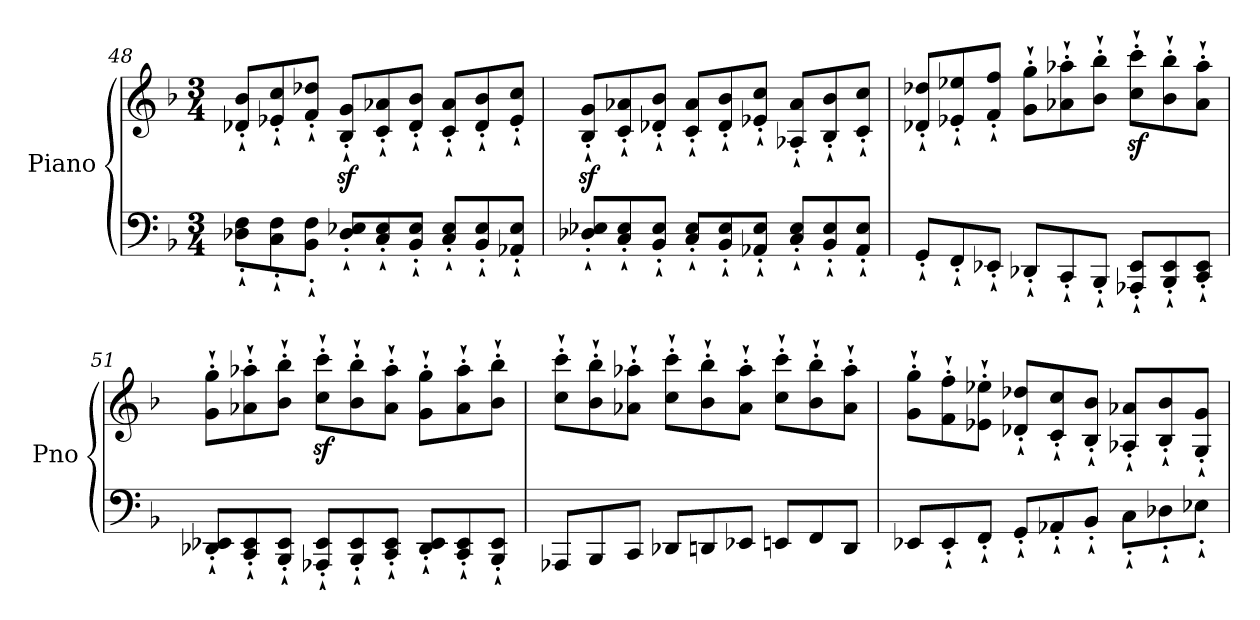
**kern	**kern
*part1	*part1
*staff2	*staff1
*I"Piano	*
*I'Pno	*
*clefF4	*clefG2
*k[b-]	*k[b-]
*M3/4	*M3/4
=48	=48
*^	*
*	*Xtuplet	*Xtuplet
2.ryy	12D-X\'` 12F\'`L	12d-X/'` 12b-/'`L
.	12C\'` 12F\'`	12e-X/'` 12cc/'`
.	12BB-\'` 12F\'`J	12f/'` 12dd-X/'`J
.	12D-/'` 12E-X/'`L	12B-/z<'` 12g/z<'`L
.	12C/'` 12E-/'`	12c/'` 12a-X/'`
.	12BB-/'` 12E-/'`J	12d-/'` 12b-/'`J
.	12C/'` 12E-/'`L	12c/'` 12a-/'`L
.	12BB-/'` 12E-/'`	12d-/'` 12b-/'`
.	12AA-X/'` 12E-/'`J	12e-/'` 12cc/'`J
!!LO:LB:g=z
=49	=49	=49
2.ryy	12D-X/'` 12E-X/'`L	12B-/z<'` 12g/z<'`L
.	12C/'` 12E-/'`	12c/'` 12a-X/'`
.	12BB-/'` 12E-/'`J	12d-X/'` 12b-/'`J
.	12C/'` 12E-/'`L	12c/'` 12a-/'`L
.	12BB-/'` 12E-/'`	12d-/'` 12b-/'`
.	12AA-X/'` 12E-/'`J	12e-X/'` 12cc/'`J
.	12C/'` 12E-/'`L	12A-X/'` 12a-/'`L
.	12BB-/'` 12E-/'`	12B-/'` 12b-/'`
.	12AA-/'` 12E-/'`J	12c/'` 12cc/'`J
=50	=50	=50
2.ryy	12GG'`/L	12d-X/'` 12dd-X/'`L
.	12FF'`/	12e-X/'` 12ee-X/'`
.	12EE-X'`/J	12f/'` 12ff/'`J
.	12DD-X'`/L	12g\'` 12gg\'`L
.	12CC'`/	12a-X\'` 12aa-X\'`
.	12BBB-'`/J	12b-\'` 12bb-\'`J
.	12AAA-X/'` 12EE-/'`L	12cc\z<'` 12ccc\z<'`L
.	12BBB-/'` 12EE-/'`	12b-\'` 12bb-\'`
.	12CC/'` 12EE-/'`J	12a-\'` 12aa-\'`J
=51	=51	=51
2.ryy	12DD-X/'` 12EE-X/'`L	12g\'` 12gg\'`L
.	12CC/'` 12EE-/'`	12a-X\'` 12aa-X\'`
.	12BBB-/'` 12EE-/'`J	12b-\'` 12bb-\'`J
.	12AAA-X/'` 12EE-/'`L	12cc\z<'` 12ccc\z<'`L
.	12BBB-/'` 12EE-/'`	12b-\'` 12bb-\'`
.	12CC/'` 12EE-/'`J	12a-\'` 12aa-\'`J
.	12DD-/'` 12EE-/'`L	12g\'` 12gg\'`L
.	12CC/'` 12EE-/'`	12a-\'` 12aa-\'`
.	12BBB-/'` 12EE-/'`J	12b-\'` 12bb-\'`J
!!LO:LB:g=z
=52	=52	=52
2.ryy	12AAA-X/L	12cc\'` 12ccc\'`L
.	12BBB-/	12b-\'` 12bb-\'`
.	12CC/J	12a-X\'` 12aa-X\'`J
.	12DD-X/L	12cc\'` 12ccc\'`L
.	12DDn/	12b-\'` 12bb-\'`
.	12EE-X/J	12a-\'` 12aa-\'`J
.	12EEn/L	12cc\'` 12ccc\'`L
.	12FF/	12b-\'` 12bb-\'`
.	12DD/J	12a-\'` 12aa-\'`J
=53	=53	=53
2.ryy	12EE-X/L	12g\'` 12gg\'`L
.	12EE-'`/	12f\'` 12ff\'`
.	12FF'`/J	12e-X\'` 12ee-X\'`J
.	12GG'`/L	12d-X/'` 12dd-X/'`L
.	12AA-X'`/	12c/'` 12cc/'`
.	12BB-'`/J	12B-/'` 12b-/'`J
.	12C'`\L	12A-X/'` 12a-X/'`L
.	12D-X'`\	12B-/'` 12b-/'`
.	12E-X'`\J	12G/'` 12g/'`J
*v	*v	*
=	=
*-	*-
